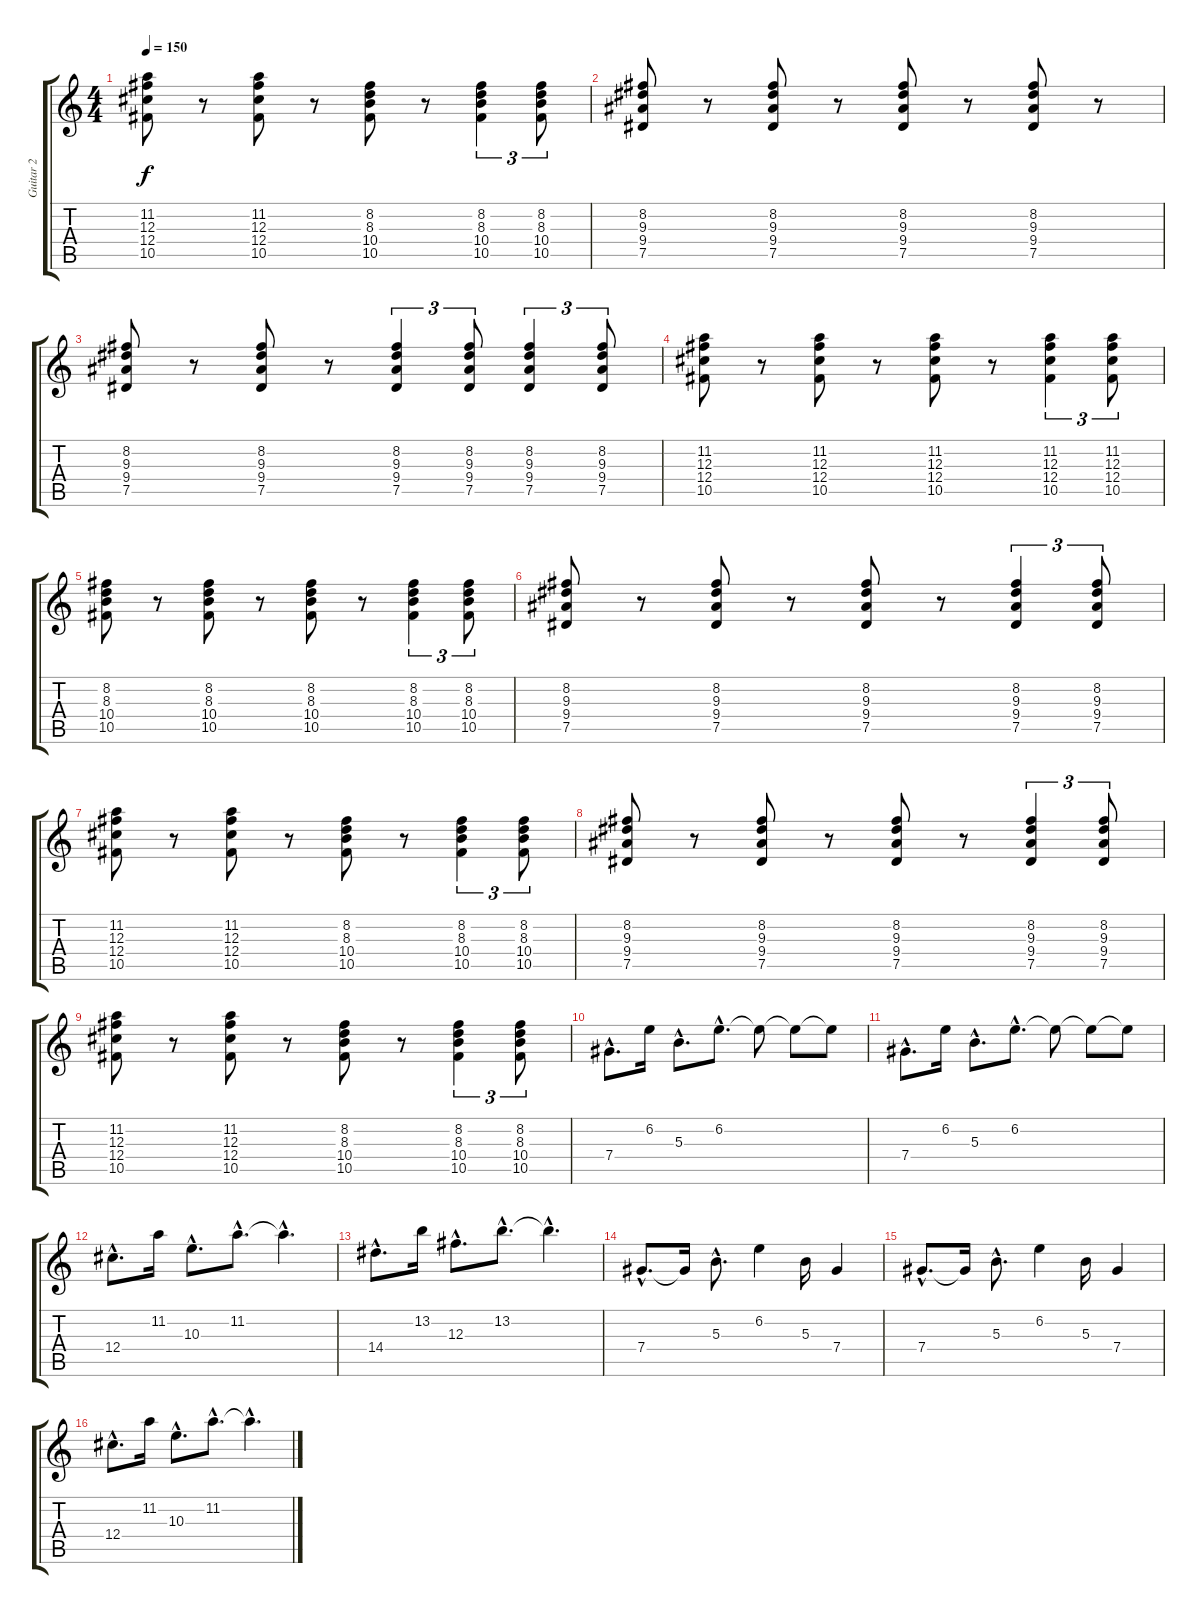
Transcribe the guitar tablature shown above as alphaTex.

\track ("Guitar 2" "Guitar 2") {instrument distortionguitar}
\staff {score tabs}
\tuning (Eb4 Bb3 Gb3 Db3 Ab2 Eb2) {hide}
\ts (4 4)
\tempo 150
\clef g2
\ks c
(11.2 12.3 12.4 10.5).8{dy f} r.8 (11.2 12.3 12.4 10.5).8 r.8 (8.2 8.3 10.4 10.5).8 r.8 (8.2 8.3 10.4 10.5).4{tu (3 2)} (8.2 8.3 10.4 10.5).8{tu (3 2)} |
(8.2 9.3 9.4 7.5).8 r.8 (8.2 9.3 9.4 7.5).8 r.8 (8.2 9.3 9.4 7.5).8 r.8 (8.2 9.3 9.4 7.5).8 r.8 |
(8.2 9.3 9.4 7.5).8 r.8 (8.2 9.3 9.4 7.5).8 r.8 (8.2 9.3 9.4 7.5).4{tu (3 2)} (8.2 9.3 9.4 7.5).8{tu (3 2)} (8.2 9.3 9.4 7.5).4{tu (3 2)} (8.2 9.3 9.4 7.5).8{tu (3 2)} |
(11.2 12.3 12.4 10.5).8 r.8 (11.2 12.3 12.4 10.5).8 r.8 (11.2 12.3 12.4 10.5).8 r.8 (11.2 12.3 12.4 10.5).4{tu (3 2)} (11.2 12.3 12.4 10.5).8{tu (3 2)} |
(8.2 8.3 10.4 10.5).8 r.8 (8.2 8.3 10.4 10.5).8 r.8 (8.2 8.3 10.4 10.5).8 r.8 (8.2 8.3 10.4 10.5).4{tu (3 2)} (8.2 8.3 10.4 10.5).8{tu (3 2)} |
(8.2 9.3 9.4 7.5).8 r.8 (8.2 9.3 9.4 7.5).8 r.8 (8.2 9.3 9.4 7.5).8 r.8 (8.2 9.3 9.4 7.5).4{tu (3 2)} (8.2 9.3 9.4 7.5).8{tu (3 2)} |
(11.2 12.3 12.4 10.5).8 r.8 (11.2 12.3 12.4 10.5).8 r.8 (8.2 8.3 10.4 10.5).8 r.8 (8.2 8.3 10.4 10.5).4{tu (3 2)} (8.2 8.3 10.4 10.5).8{tu (3 2)} |
(8.2 9.3 9.4 7.5).8 r.8 (8.2 9.3 9.4 7.5).8 r.8 (8.2 9.3 9.4 7.5).8 r.8 (8.2 9.3 9.4 7.5).4{tu (3 2)} (8.2 9.3 9.4 7.5).8{tu (3 2)} |
(11.2 12.3 12.4 10.5).8 r.8 (11.2 12.3 12.4 10.5).8 r.8 (8.2 8.3 10.4 10.5).8 r.8 (8.2 8.3 10.4 10.5).4{tu (3 2)} (8.2 8.3 10.4 10.5).8{tu (3 2)} |
7.4{hac}.8{d volume 11} 6.2.16 5.3{hac}.8{d} 6.2{hac}.8{d} 6.2{t}.8 6.2{t}.8 6.2{t}.8 |
7.4{hac}.8{d} 6.2.16 5.3{hac}.8{d} 6.2{hac}.8{d} 6.2{t}.8 6.2{t}.8 6.2{t}.8 |
12.4{hac}.8{d} 11.2.16 10.3{hac}.8{d} 11.2{hac}.8{d} 11.2{hac t}.4{d} |
14.4{hac}.8{d} 13.2.16 12.3{hac}.8{d} 13.2{hac}.8{d} 13.2{hac t}.4{d} |
7.4{hac}.8{d volume 7} 7.4{t}.16 5.3{hac}.8{d} 6.2.4 5.3.16 7.4.4 |
7.4{hac}.8{d volume 7} 7.4{t}.16 5.3{hac}.8{d} 6.2.4 5.3.16 7.4.4 |
12.4{hac}.8{d volume 11} 11.2.16 10.3{hac}.8{d} 11.2{hac}.8{d} 11.2{hac t}.4{d}
